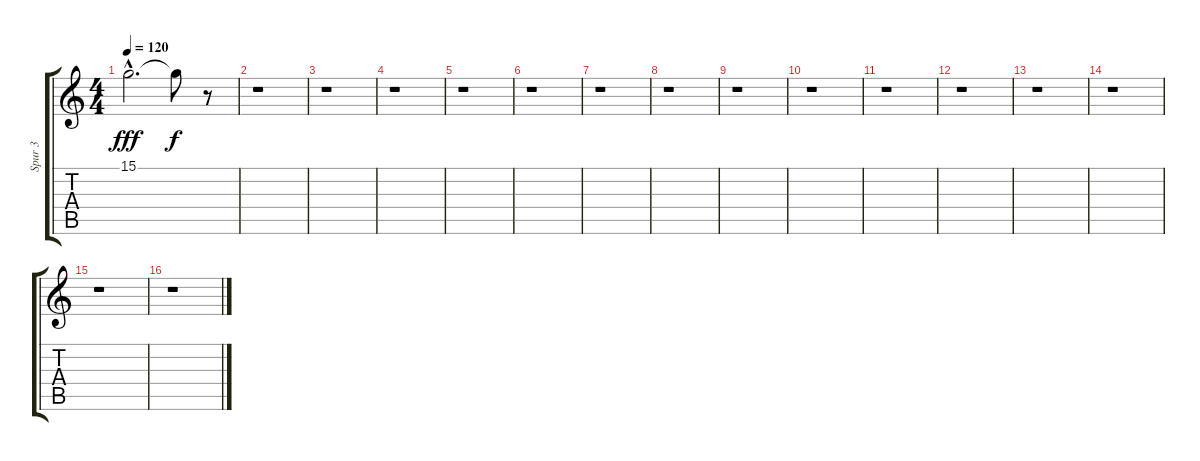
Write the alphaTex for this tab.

\track ("Spur 3" "Spur 3") {instrument trumpet}
\staff {score tabs}
\tuning (E4 B3 G3 D3 A2 E2) {hide}
\ts (4 4)
\tempo 120
\clef g2
\ks c
15.1{hac}.2{d dy fff} 15.1{t}.8{dy f} r.8 |
r.1 |
r.1 |
r.1 |
r.1 |
r.1 |
r.1 |
r.1 |
r.1 |
r.1 |
r.1 |
r.1 |
r.1 |
r.1 |
r.1 |
r.1
